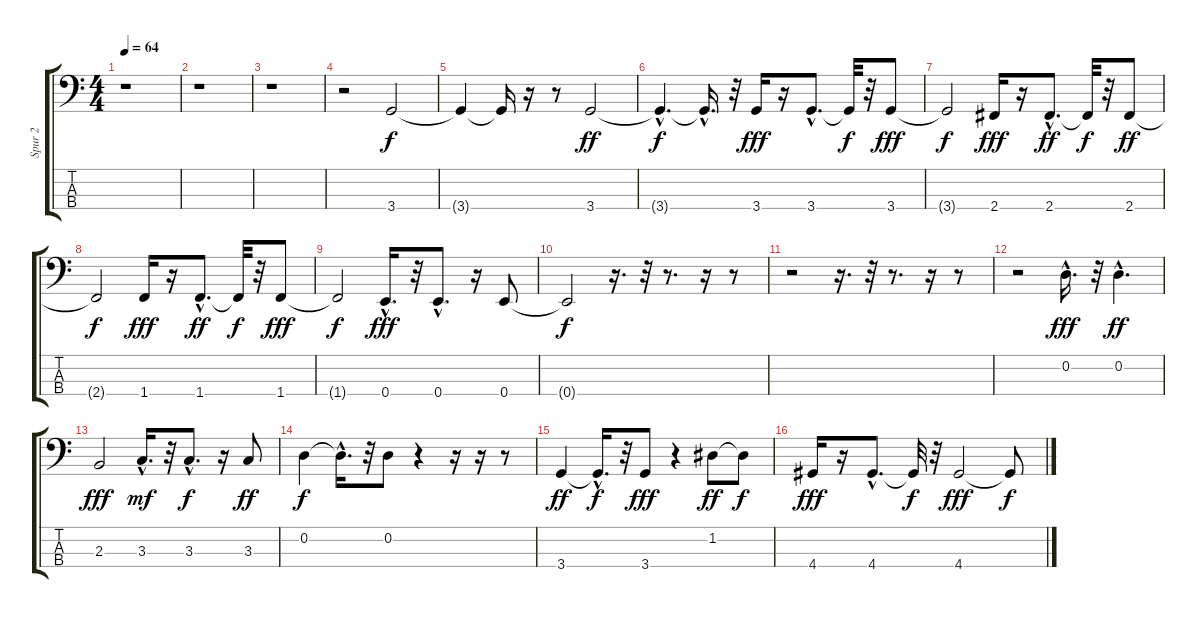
\track ("Spur 2" "Spur 2") {instrument fretlessbass}
\staff {score tabs}
\tuning (G2 D2 A1 E1) {hide}
\ts (4 4)
\tempo 64
\clef f4
\ks c
r.1{dy f} |
r.1 |
r.1 |
r.2 3.4.2 |
3.4{t}.4 3.4{t}.16 r.16 r.8 3.4.2{dy ff} |
3.4{hac t}.4{d dy f} 3.4{hac t}.16{d} r.32 3.4.16{dy fff} r.16 3.4{hac}.8{d} 3.4{t}.32{dy f} r.32 3.4.8{dy fff} |
3.4{t}.2{dy f} 2.4.16{dy fff} r.16 2.4{hac}.8{d dy ff} 2.4{t}.32{dy f} r.32 2.4.8{dy ff} |
2.4{t}.2{dy f} 1.4.16{dy fff} r.16 1.4{hac}.8{d dy ff} 1.4{t}.32{dy f} r.32 1.4.8{dy fff} |
1.4{t}.2{dy f} 0.4{hac}.16{d dy fff} r.32 0.4{hac}.8{d} r.16 0.4.8 |
0.4{t}.2{dy f} r.16{d} r.32 r.8{d} r.16 r.8 |
r.2 r.16{d} r.32 r.8{d} r.16 r.8 |
r.2 0.2{hac}.16{d dy fff} r.32 0.2{hac}.4{d dy ff} |
2.3.2{dy fff} 3.3{hac}.16{d dy mf} r.32 3.3{hac}.8{d dy f} r.16 3.3.8{dy ff} |
0.2.4{dy f} 0.2{hac t}.16{d} r.32 0.2.8 r.4 r.16 r.16 r.8 |
3.4.4{dy ff} 3.4{hac t}.16{d dy f} r.32 3.4.8{dy fff} r.4 1.2.8{dy ff} 1.2{t}.8{dy f} |
4.4.16{dy fff} r.16 4.4{hac}.8{d} 4.4{t}.32{dy f} r.32 4.4.2{dy fff} 4.4{t}.8{dy f}
